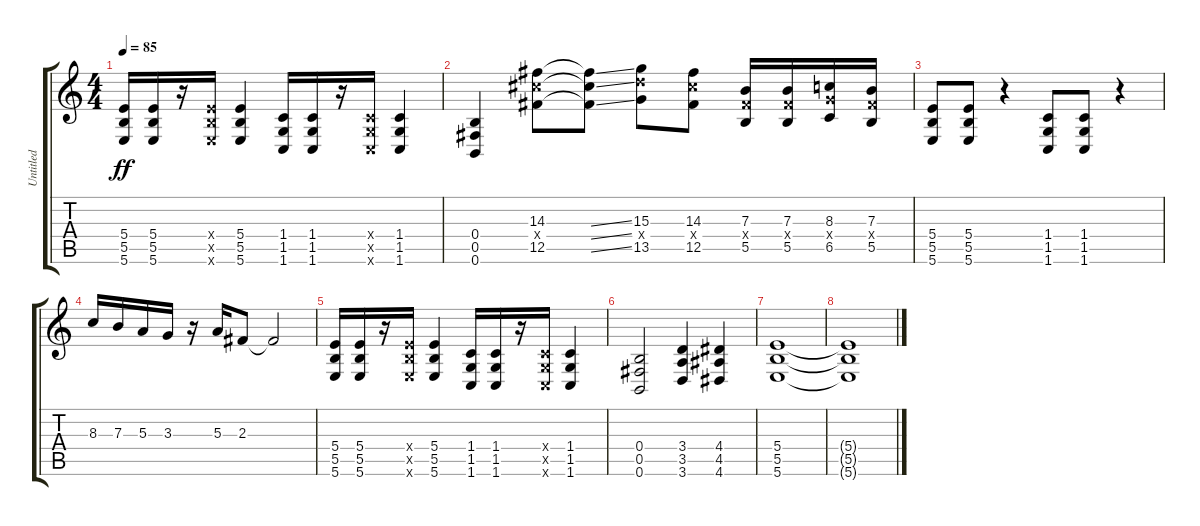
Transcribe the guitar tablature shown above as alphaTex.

\track ("Untitled" "Untitled") {instrument distortionguitar}
\staff {score tabs}
\tuning (Db4 Ab3 E3 B2 Gb2 B1) {hide}
\ts (4 4)
\tempo 85
\clef g2
\ks c
(5.4 5.5 5.6).16{dy ff} (5.4 5.5 5.6).16 r.16 (5.4{x} 5.5{x} 5.6{x}).16 (5.4 5.5 5.6).4 (1.4 1.5 1.6).16 (1.4 1.5 1.6).16 r.16 (1.4{x} 1.5{x} 1.6{x}).16 (1.4 1.5 1.6).4 |
(0.4 0.5 0.6).4 (14.3 14.4{x} 12.5).8 (14.3{ss t} 14.4{ss t} 12.5{ss t}).8 (15.3 15.4{x} 13.5).8 (14.3 14.4{x} 12.5).8 (7.3 7.4{x} 5.5).16 (7.3 7.4{x} 5.5).16 (8.3 8.4{x} 6.5).16 (7.3 7.4{x} 5.5).16 |
(5.4 5.5 5.6).8 (5.4 5.5 5.6).8 r.4 (1.4 1.5 1.6).8 (1.4 1.5 1.6).8 r.4 |
8.3.16 7.3.16 5.3.16 3.3.16 r.16 5.3.16 2.3.8 2.3{t}.2 |
(5.4 5.5 5.6).16 (5.4 5.5 5.6).16 r.16 (5.4{x} 5.5{x} 5.6{x}).16 (5.4 5.5 5.6).4 (1.4 1.5 1.6).16 (1.4 1.5 1.6).16 r.16 (1.4{x} 1.5{x} 1.6{x}).16 (1.4 1.5 1.6).4 |
(0.4 0.5 0.6).2 (3.4 3.5 3.6).4 (4.4 4.5 4.6).4 |
(5.4 5.5 5.6).1 |
(5.4{t} 5.5{t} 5.6{t}).1
